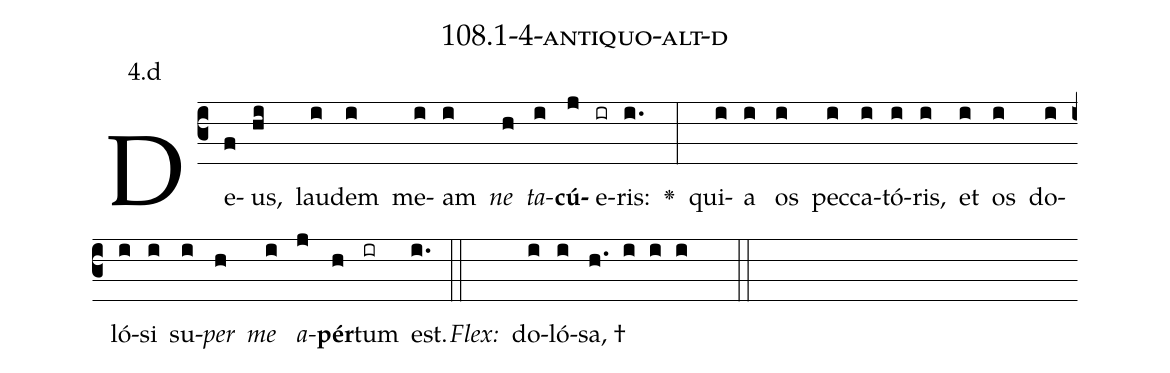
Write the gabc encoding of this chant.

name: 108.1-4-antiquo-alt-d;
annotation: 4.d;
%%
(c3)De(f)us,(hi) lau(i)dem(i) me(i)am(i) <i>ne</i>(h) <i>ta</i>(i)<b>cú</b>(j)e(ir)ris:(i.) <v>\greheightstar</v>(:) qui(i)a(i) os(i) pec(i)ca(i)tó(i)ris,(i) et(i) os(i) do(i)ló(i)si(i) su(i)<i>per</i>(h) <i>me</i>(i) <i>a</i>(j)<b>pér</b>(h)tum(ir) est.(i.) (::)
<i>Flex:</i>()  do(i)ló(i)sa, †(h. i i i  ::)

%E(i) u(h) o(i) u(j) a(h) e.(i.) (::)
